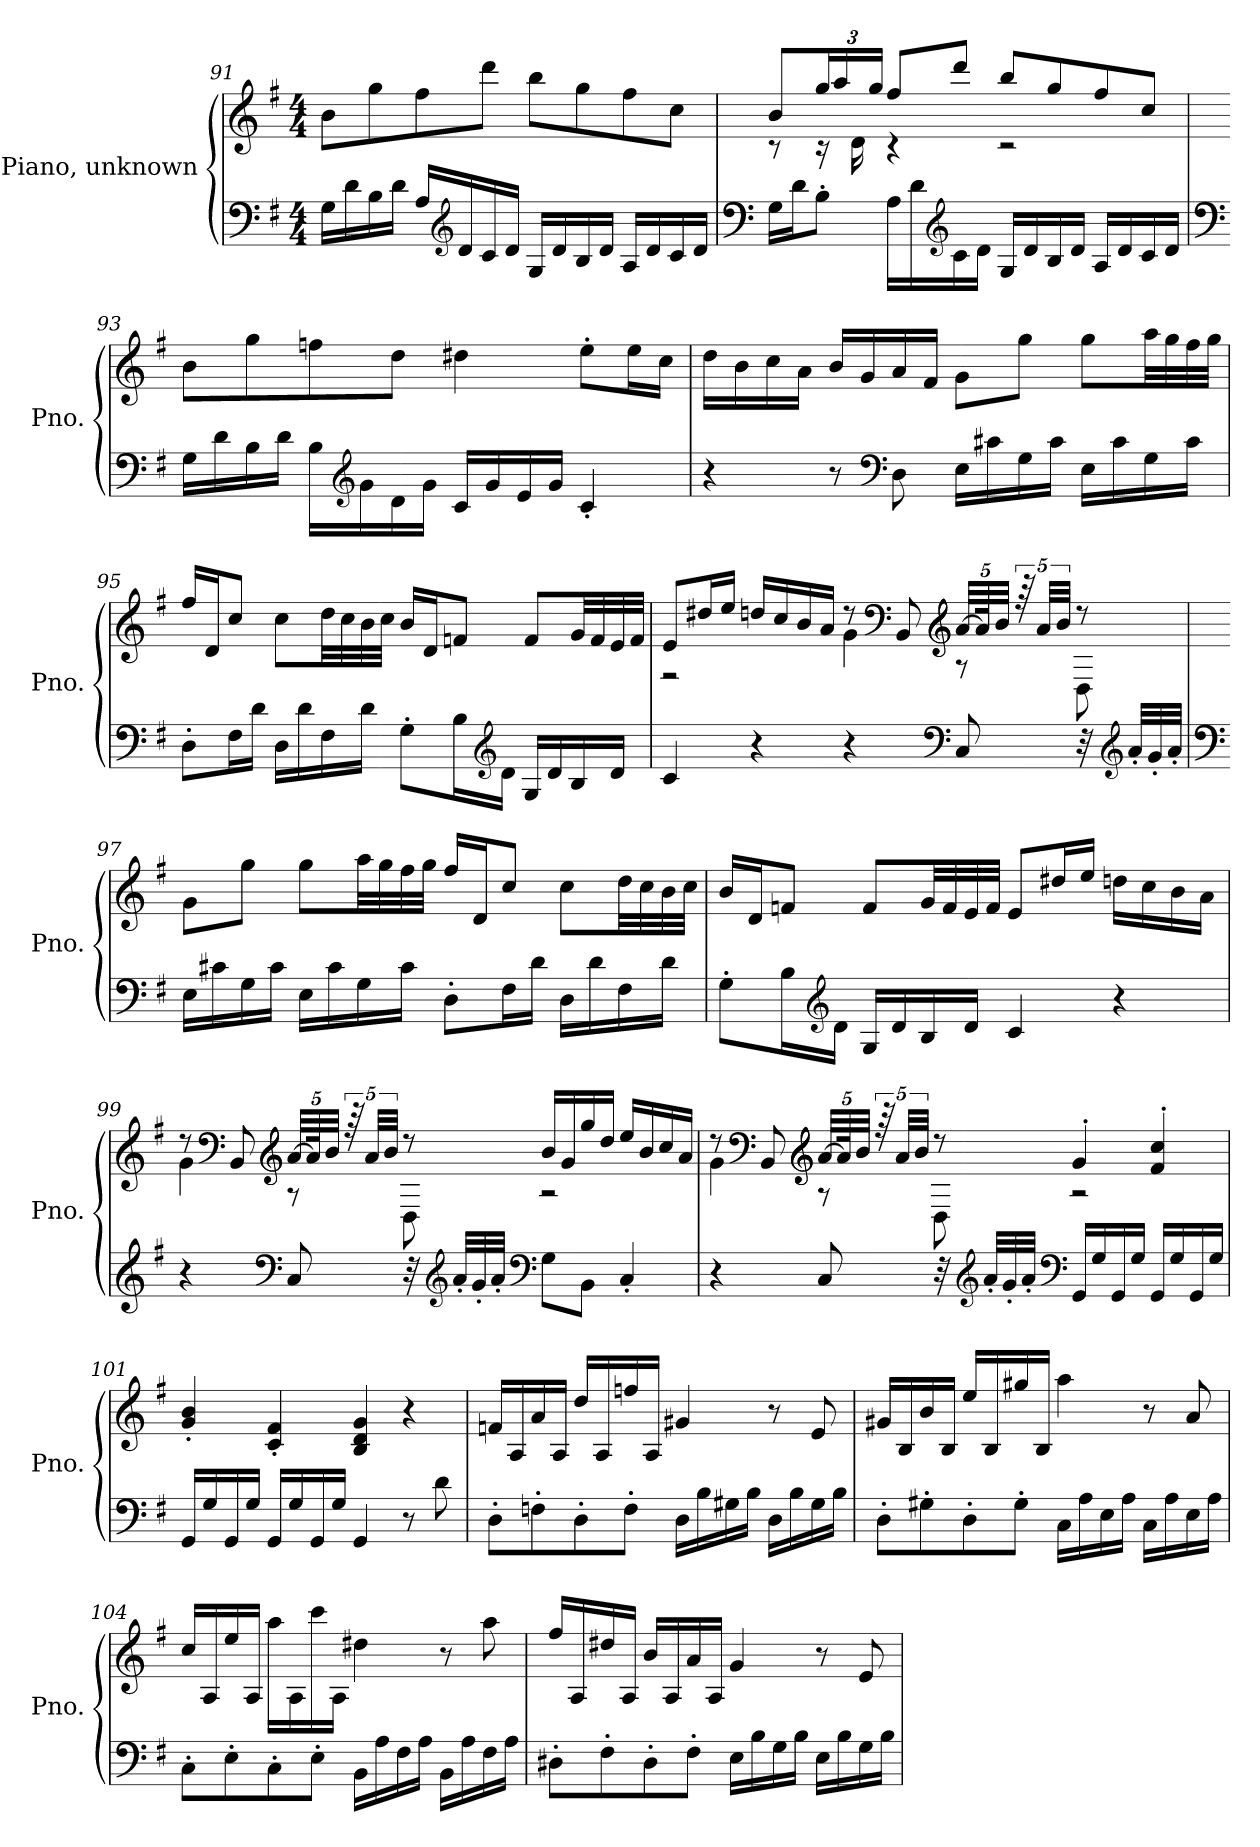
**kern	**kern
*part1	*part1
*staff2	*staff1
*I"Piano, unknown	*
*I'Pno.	*
*clefF4	*clefG2
*k[f#]	*k[f#]
*M4/4	*M4/4
=91	=91
16G\LL	8b\L
16d\	.
16B\	8gg\
16d\JJ	.
16A/LL	8ff#\
*clefG2	*
16d/	.
16c/	8ddd\J
16d/JJ	.
16G/LL	8bb\L
16d/	.
16B/	8gg\
16d/JJ	.
16A/LL	8ff#\
16d/	.
16c/	8cc\J
16d/JJ	.
!!LO:LB:g=z
=92	=92
*clefF4	*
*	*^
16G\LL	8b/L	8r
16d\J	.	.
*	*Xbrackettup	*
8B'\J	24gg/L	16r
.	24aa/	.
.	.	16d\
.	24gg/JJ	.
16A\LL	8ff#/L	4r
16d\	.	.
*clefG2	*	*
16c\	8ddd/J	.
16d\JJ	.	.
16G/LL	8bb/L	2r
16d/	.	.
16B/	8gg/	.
16d/JJ	.	.
16A/LL	8ff#/	.
16d/	.	.
16c/	8cc/J	.
16d/JJ	.	.
*	*v	*v
=93	=93
*clefF4	*
16G\LL	8b\L
16d\	.
16B\	8gg\
16d\JJ	.
16B\LL	8ffn\
*clefG2	*
16g\	.
16d\	8dd\J
16g\JJ	.
16c/LL	4dd#X\
16g/	.
16e/	.
16g/JJ	.
4c'/	8ee'\L
.	16ee\L
.	16cc\JJ
!!LO:PB:g=z
=94	=94
4r	16dd\LL
.	16b\
.	16cc\
.	16a\JJ
8r	16b/LL
.	16g/
*clefF4	*
8D\	16a/
.	16f#/JJ
16E\LL	8g\L
16c#X\	.
16G\	8gg\J
16c#\JJ	.
16E\LL	8gg\L
16c#\	.
16G\	32aa\LL
.	32gg\
16c#\JJ	32ff#\
.	32gg\JJJ
=95	=95
8D'\L	16ff#/LL
.	16d/J
16F#\L	8cc/J
16d\JJ	.
16D\LL	8cc\L
16d\	.
16F#\	32dd\LL
.	32cc\
16d\JJ	32b\
.	32cc\JJJ
8G'\L	16b/LL
.	16d/J
16B\L	8fn/J
*clefG2	*
16d\JJ	.
16G/LL	8f/L
16d/	.
16B/	32g/LL
.	32f/
16d/JJ	32e/
.	32f/JJJ
!!LO:LB:g=z
=96	=96
*	*^
4c/	8e/L	2r
.	16dd#X/L	.
.	16ee/JJ	.
4r	16ddn/LL	.
.	16cc/	.
.	16b/	.
.	16a/JJ	.
4r	8r	4g\
*	*clefF4	*
.	8BB/	.
*clefF4	*clefG2	*
*	*brackettup	*
8C/	[40a/LLL	8r
.	80a/K]	.
.	40b/JJJ	.
.	80r	.
.	40a/LLL	.
.	40b/JJJ	.
32r	8r	8D\
*clefG2	*	*
32a'/LLL	.	.
32g'/	.	.
32a'/JJJ	.	.
*	*v	*v
!!LO:LB:g=z
=97	=97
*clefF4	*
16E\LL	8g\L
16c#X\	.
16G\	8gg\J
16c#\JJ	.
16E\LL	8gg\L
16c#\	.
16G\	32aa\LL
.	32gg\
16c#\JJ	32ff#\
.	32gg\JJJ
8D'\L	16ff#/LL
.	16d/J
16F#\L	8cc/J
16d\JJ	.
16D\LL	8cc\L
16d\	.
16F#\	32dd\LL
.	32cc\
16d\JJ	32b\
.	32cc\JJJ
=98	=98
8G'\L	16b/LL
.	16d/J
16B\L	8fn/J
*clefG2	*
16d\JJ	.
16G/LL	8f/L
16d/	.
16B/	32g/LL
.	32f/
16d/JJ	32e/
.	32f/JJJ
4c/	8e/L
.	16dd#X/L
.	16ee/JJ
4r	16ddn\LL
.	16cc\
.	16b\
.	16a\JJ
!!LO:LB:g=z
=99	=99
*	*^
4r	8r	4g\
*	*clefF4	*
.	8BB/	.
*clefF4	*clefG2	*
8C/	[40a/LLL	8r
.	80a/K]	.
.	40b/JJJ	.
.	80r	.
.	40a/LLL	.
.	40b/JJJ	.
32r	8r	8D\
*clefG2	*	*
32a'/LLL	.	.
32g'/	.	.
32a'/JJJ	.	.
*clefF4	*	*
8G\L	16b/LL	2r
.	16g/	.
8BB\J	16gg/	.
.	16dd/JJ	.
4C'/	16ee/LL	.
.	16b/	.
.	16cc/	.
.	16a/JJ	.
!!LO:LB:g=z	!!
=100	=100	=100
4r	8r	4g\
*	*clefF4	*
.	8BB/	.
*	*clefG2	*
8C/	[40a/LLL	8r
.	80a/K]	.
.	40b/JJJ	.
.	80r	.
.	40a/LLL	.
.	40b/JJJ	.
32r	8r	8D\
*clefG2	*	*
32a'/LLL	.	.
32g'/	.	.
32a'/JJJ	.	.
*clefF4	*	*
16GG/LL	4g'/	2r
16G/	.	.
16GG/	.	.
16G/JJ	.	.
16GG/LL	4f#/' 4cc/'	.
16G/	.	.
16GG/	.	.
16G/JJ	.	.
*	*v	*v
=101	=101
16GG/LL	4g/' 4b/'
16G/	.
16GG/	.
16G/JJ	.
16GG/LL	4c/' 4f#/'
16G/	.
16GG/	.
16G/JJ	.
4GG/	4B/ 4d/ 4g/
8r	4r
8d\	.
!!LO:LB:g=z
=102	=102
8D'\L	16fn/LL
.	16A/
8Fn'\	16a/
.	16A/JJ
8D'\	16dd/LL
.	16A/
8F'\J	16ffn/
.	16A/JJ
16D\LL	4g#X/
16B\	.
16G#X\	.
16B\JJ	.
16D\LL	8r
16B\	.
16G#\	8e/
16B\JJ	.
=103	=103
8D'\L	16g#X/LL
.	16B/
8G#X'\	16b/
.	16B/JJ
8D'\	16ee/LL
.	16B/
8G#'\J	16gg#X/
.	16B/JJ
16C\LL	4aa\
16A\	.
16E\	.
16A\JJ	.
16C\LL	8r
16A\	.
16E\	8a/
16A\JJ	.
!!LO:PB:g=z
=104	=104
8C'\L	16cc/LL
.	16A/
8E'\	16ee/
.	16A/JJ
8C'\	16aa\LL
.	16A\
8E'\J	16ccc\
.	16A\JJ
16BB\LL	4dd#X\
16A\	.
16F#\	.
16A\JJ	.
16BB\LL	8r
16A\	.
16F#\	8aa\
16A\JJ	.
=105	=105
8D#X'\L	16ff#/LL
.	16A/
8F#'\	16dd#X/
.	16A/JJ
8D#'\	16b/LL
.	16A/
8F#'\J	16a/
.	16A/JJ
16E\LL	4g/
16B\	.
16G\	.
16B\JJ	.
16E\LL	8r
16B\	.
16G\	8e/
16B\JJ	.
=	=
*-	*-
